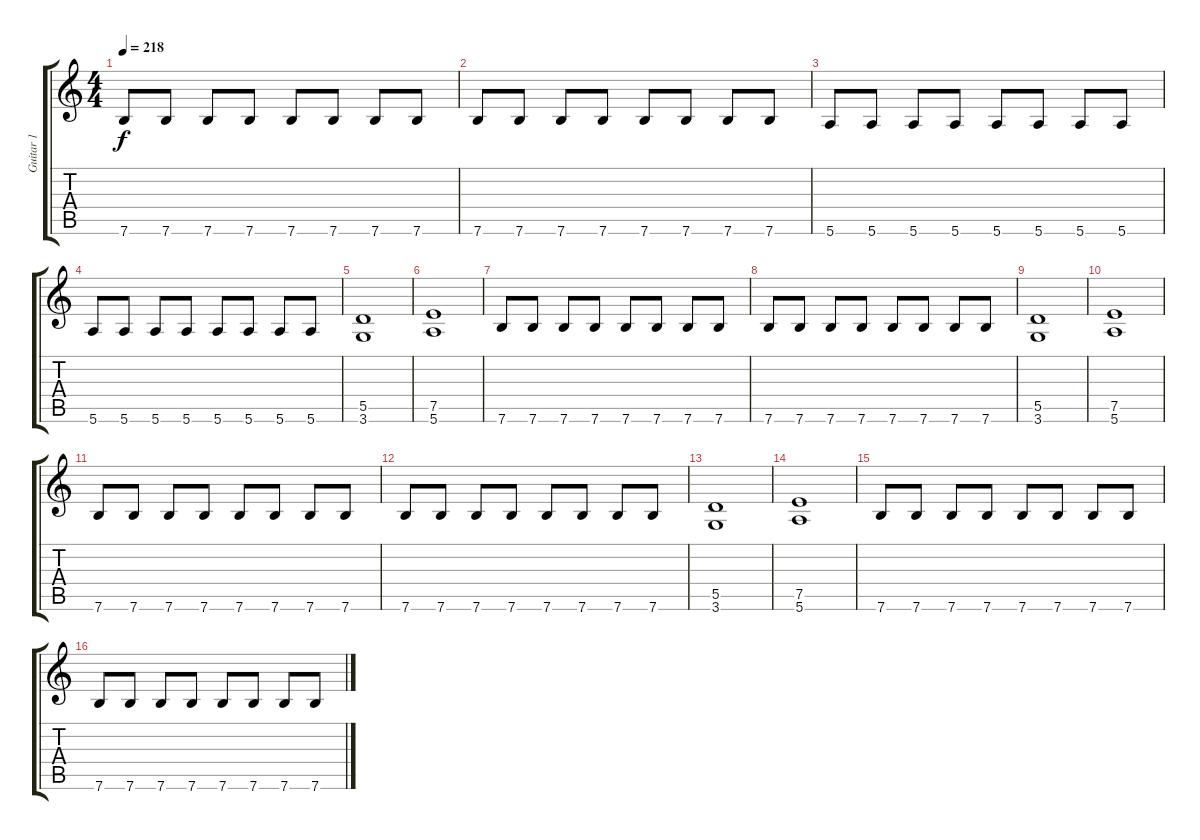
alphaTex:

\track ("Guitar 1" "Guitar 1") {instrument distortionguitar}
\staff {score tabs}
\tuning (E4 B3 G3 D3 A2 E2) {hide}
\ts (4 4)
\tempo 218
\clef g2
\ks c
7.6.8{dy f} 7.6.8 7.6.8 7.6.8 7.6.8 7.6.8 7.6.8 7.6.8 |
7.6.8 7.6.8 7.6.8 7.6.8 7.6.8 7.6.8 7.6.8 7.6.8 |
5.6.8 5.6.8 5.6.8 5.6.8 5.6.8 5.6.8 5.6.8 5.6.8 |
5.6.8 5.6.8 5.6.8 5.6.8 5.6.8 5.6.8 5.6.8 5.6.8 |
(5.5 3.6).1 |
(7.5 5.6).1 |
7.6.8 7.6.8 7.6.8 7.6.8 7.6.8 7.6.8 7.6.8 7.6.8 |
7.6.8 7.6.8 7.6.8 7.6.8 7.6.8 7.6.8 7.6.8 7.6.8 |
(5.5 3.6).1 |
(7.5 5.6).1 |
7.6.8 7.6.8 7.6.8 7.6.8 7.6.8 7.6.8 7.6.8 7.6.8 |
7.6.8 7.6.8 7.6.8 7.6.8 7.6.8 7.6.8 7.6.8 7.6.8 |
(5.5 3.6).1 |
(7.5 5.6).1 |
7.6.8 7.6.8 7.6.8 7.6.8 7.6.8 7.6.8 7.6.8 7.6.8 |
7.6.8 7.6.8 7.6.8 7.6.8 7.6.8 7.6.8 7.6.8 7.6.8
